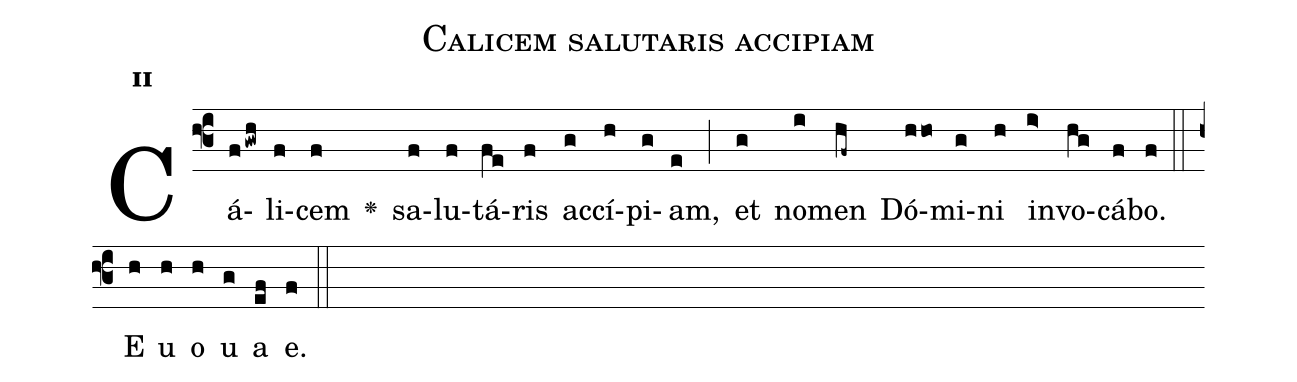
name:Calicem salutaris accipiam;
office-part:Antiphona;
mode:2;
%%
initial-style: 1;
name: Calicem salutaris accipiam;
book: Antiphonae & Responsoria/Tomus III, p. 65;
occasion: Psalterium Hebdomada III Dominica;
office-part: Vesperae I Ant 2;
user-notes: ;
commentary: ;
annotation: 2d;
centering-scheme: english;
fontsize: 12;
font: OFLSortsMillGoudy;
height: 11;
width: 4.5;
%%
(f3)Cá(fgwh)li(f)cem(f) <v>\greheightstar</v>() sa(f)lu(f)tá(fe)ris(f) ac(g)cí(h)pi(g)am,(e) (;) et(g) no(i)men(hf~) Dó(hho)mi(g)ni(h) in(i>)vo(hg)cá(f)bo.(f) (::)
E(h) u(h) o(h) u(g) a(ef) e.(f) (::)
